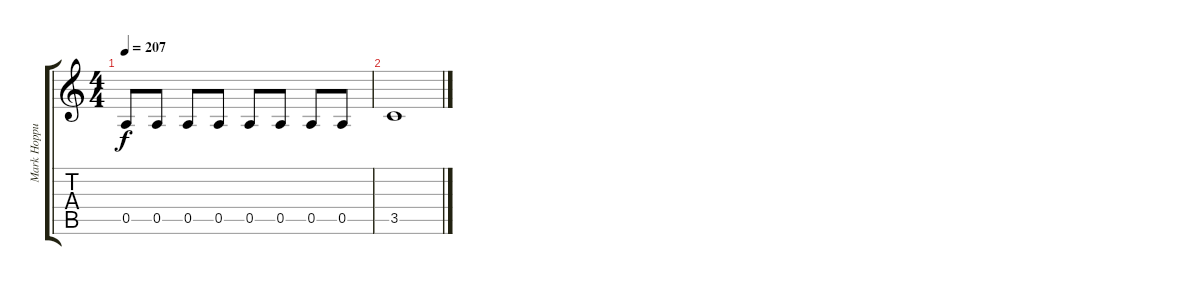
\track ("Mark Hoppus" "Mark Hoppu") {instrument electricbasspick}
\staff {score tabs}
\tuning (E4 B3 G3 D3 A2 E2) {hide}
\ts (4 4)
\tempo 207
\clef g2
\ks c
0.5.8{dy f} 0.5.8 0.5.8 0.5.8 0.5.8 0.5.8 0.5.8 0.5.8 |
3.5.1
